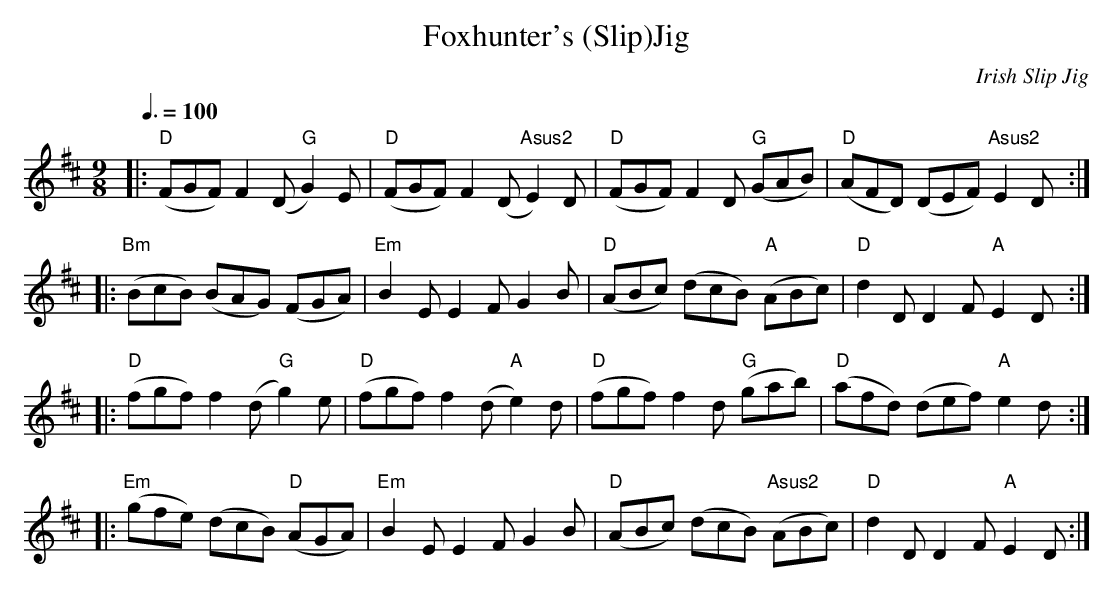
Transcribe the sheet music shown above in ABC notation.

X:1
T:Foxhunter's (Slip)Jig
O:Irish Slip Jig
M:9/8
L:1/8
Q:3/8=100
K:D
|:"D"(FGF) F2(D "G"G2)E|"D"(FGF) F2(D "Asus2"E2)D|"D"(FGF) F2D "G"(GAB)|"D"(AFD) (DEF) "Asus2"E2D:|
|:"Bm"(BcB) (BAG) (FGA)|"Em"B2E E2F G2B|"D"(ABc) (dcB) "A"(ABc)|"D"d2D D2F "A"E2D:|
|:"D"(fgf) f2(d "G"g2)e|"D"(fgf) f2(d "A"e2)d|"D"(fgf) f2d "G"(gab)|"D"(afd) (def) "A"e2d:|
|:"Em"(gfe) (dcB) "D"(AGA)|"Em"B2E E2F G2B|"D"(ABc) (dcB) "Asus2"(ABc)|"D"d2D D2F "A"E2D:|
